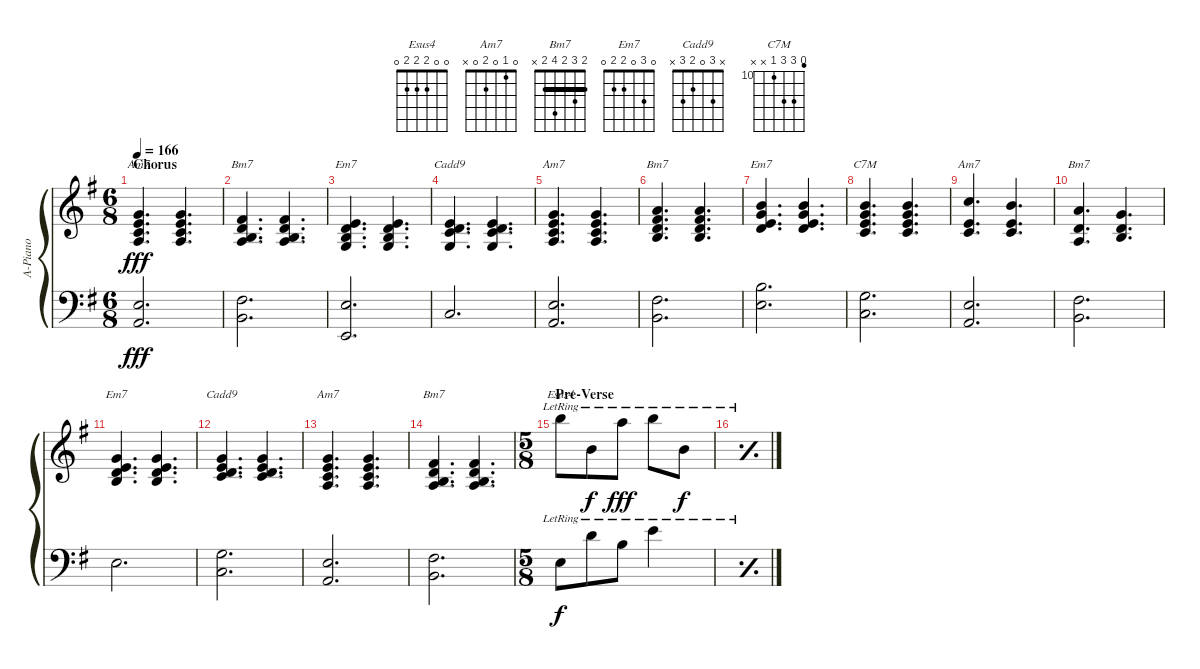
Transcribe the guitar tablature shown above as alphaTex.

\defaultSystemsLayout 4
\bracketExtendMode groupsimilarinstruments
\otherSystemsTrackNameOrientation horizontal
\track ("Acoustic Piano" "A-Piano") {multiBarRest instrument acousticgrandpiano}
\staff {score}
\tuning (E4 B3 G3 D3 A2 E2)
\chord ("Esus4" 0 0 2 2 2 0) {showfingering false}
\chord ("Am7" 0 1 0 2 0 x) {showfingering false}
\chord ("Bm7" 2 3 2 4 2 x) {showfingering false barre (2 2)}
\chord ("Em7" 0 3 0 2 2 0) {showfingering false}
\chord ("Cadd9" x 3 0 2 3 x) {showfingering false}
\chord ("C7M" 9 12 12 10 x x) {firstfret 10 showfingering false}
\ts (6 8)
\section ("" "Chorus")
\tempo 166
\clef g2
\ks g
(12.5{acc forcenatural} 10.4{acc forcenatural} 0.1{acc forcenatural} 12.3{acc forcenatural}).4{d ch "Am7" dy fff beam Up} (12.5{acc forcenatural} 10.4{acc forcenatural} 0.1{acc forcenatural} 12.3{acc forcenatural}).4{d beam Up} |
(11.3{acc #} 12.4{acc forcenatural} 0.2{acc forcenatural} 12.5{acc forcenatural}).4{d ch "Bm7" beam Up} (11.3{acc #} 12.4{acc forcenatural} 0.2{acc forcenatural} 12.5{acc forcenatural}).4{d beam Up} |
(0.3{acc forcenatural} 0.2{acc forcenatural} 12.4{acc forcenatural} 0.1{acc forcenatural}).4{d ch "Em7" beam Up} (0.3{acc forcenatural} 0.2{acc forcenatural} 12.4{acc forcenatural} 0.1{acc forcenatural}).4{d beam Up} |
(0.1{acc forcenatural} 3.2{acc forcenatural} 5.3{acc forcenatural} 5.4{acc forcenatural}).4{d ch "Cadd9" beam Up} (0.1{acc forcenatural} 3.2{acc forcenatural} 5.3{acc forcenatural} 5.4{acc forcenatural}).4{d beam Up} |
(7.4{acc forcenatural} 5.3{acc forcenatural} 5.2{acc forcenatural} 3.1{acc forcenatural}).4{d ch "Am7" beam Up} (7.4{acc forcenatural} 5.3{acc forcenatural} 5.2{acc forcenatural} 3.1{acc forcenatural}).4{d beam Up} |
(9.4{acc forcenatural} 7.3{acc forcenatural} 7.2{acc #} 5.1{acc forcenatural}).4{d ch "Bm7" beam Up} (9.4{acc forcenatural} 7.3{acc forcenatural} 7.2{acc #} 5.1{acc forcenatural}).4{d beam Up} |
(12.4{acc forcenatural} 0.1{acc forcenatural} 12.3{acc forcenatural} 12.2{acc forcenatural}).4{d ch "Em7" beam Up} (12.4{acc forcenatural} 0.1{acc forcenatural} 12.3{acc forcenatural} 12.2{acc forcenatural}).4{d beam Up} |
(12.2{acc forcenatural} 12.3{acc forcenatural} 0.1{acc forcenatural} 10.4{acc forcenatural}).4{d ch "C7M" beam Up} (12.2{acc forcenatural} 12.3{acc forcenatural} 0.1{acc forcenatural} 10.4{acc forcenatural}).4{d beam Up} |
(8.1{acc forcenatural} 5.2{acc forcenatural} 5.3{acc forcenatural}).4{d ch "Am7" beam Up} (7.1{acc forcenatural} 5.2{acc forcenatural} 5.3{acc forcenatural}).4{d beam Up} |
(14.3{acc forcenatural} 12.4{acc forcenatural} 12.5{acc forcenatural}).4{d ch "Bm7" beam Up} (12.3{acc forcenatural} 12.4{acc forcenatural} 0.2{acc forcenatural}).4{d beam Up} |
(12.3{acc forcenatural} 0.1{acc forcenatural} 12.4{acc forcenatural} 0.2{acc forcenatural}).4{d ch "Em7" beam Up} (12.3{acc forcenatural} 0.1{acc forcenatural} 12.4{acc forcenatural} 0.2{acc forcenatural}).4{d beam Up} |
(15.5{acc forcenatural} 12.4{acc forcenatural} 0.1{acc forcenatural} 12.3{acc forcenatural}).4{d ch "Cadd9" beam Up} (15.5{acc forcenatural} 12.4{acc forcenatural} 0.1{acc forcenatural} 12.3{acc forcenatural}).4{d beam Up} |
(12.5{acc forcenatural} 10.4{acc forcenatural} 0.1{acc forcenatural} 12.3{acc forcenatural}).4{d ch "Am7" beam Up} (12.5{acc forcenatural} 10.4{acc forcenatural} 0.1{acc forcenatural} 12.3{acc forcenatural}).4{d beam Up} |
(11.3{acc #} 12.4{acc forcenatural} 0.2{acc forcenatural} 12.5{acc forcenatural}).4{d ch "Bm7" beam Up} (11.3{acc #} 12.4{acc forcenatural} 0.2{acc forcenatural} 12.5{acc forcenatural}).4{d beam Up} |
\ts (5 8)
\section ("" "Pre-Verse")
19.1{lr acc forcenatural}.8{ch "Esus4" beam Down} 16.3{lr acc forcenatural}.8{dy f beam Down} 22.2{lr acc forcenatural}.8{dy fff beam Down} 19.1{lr acc forcenatural}.8{beam Down} 16.3{lr acc forcenatural}.8{dy f beam Down} |
\simile simple
\staff {score}
\tuning (E4 B3 G3 D3 A2 E2)
\clef f4
\ottava regular
\simile none
\ks g
(0.5{acc forcenatural} 2.4{acc forcenatural}).2{d dy fff beam Up} |
(2.5{acc forcenatural} 4.4{acc #}).2{d beam Down} |
(0.6{acc forcenatural} 2.4{acc forcenatural}).2{d beam Up} |
3.5{acc forcenatural}.2{d beam Up} |
(0.5{acc forcenatural} 2.4{acc forcenatural}).2{d beam Up} |
(2.5{acc forcenatural} 4.4{acc #}).2{d beam Down} |
(2.4{acc forcenatural} 4.3{acc forcenatural}).2{d beam Down} |
(3.5{acc forcenatural} 5.4{acc forcenatural}).2{d beam Down} |
(0.5{acc forcenatural} 2.4{acc forcenatural}).2{d beam Up} |
(2.5{acc forcenatural} 4.4{acc #}).2{d beam Down} |
2.4{acc forcenatural}.2{d beam Down} |
(3.5{acc forcenatural} 0.3{acc forcenatural}).2{d beam Down} |
(0.5{acc forcenatural} 2.4{acc forcenatural}).2{d beam Up} |
(2.5{acc forcenatural} 4.4{acc #}).2{d beam Down} |
2.4{lr acc forcenatural}.8{dy f beam Down} 3.2{lr acc forcenatural}.8{beam Down} 4.3{lr acc forcenatural}.8{beam Down} 5.2{lr acc forcenatural}.4{beam Down} |
\simile simple
